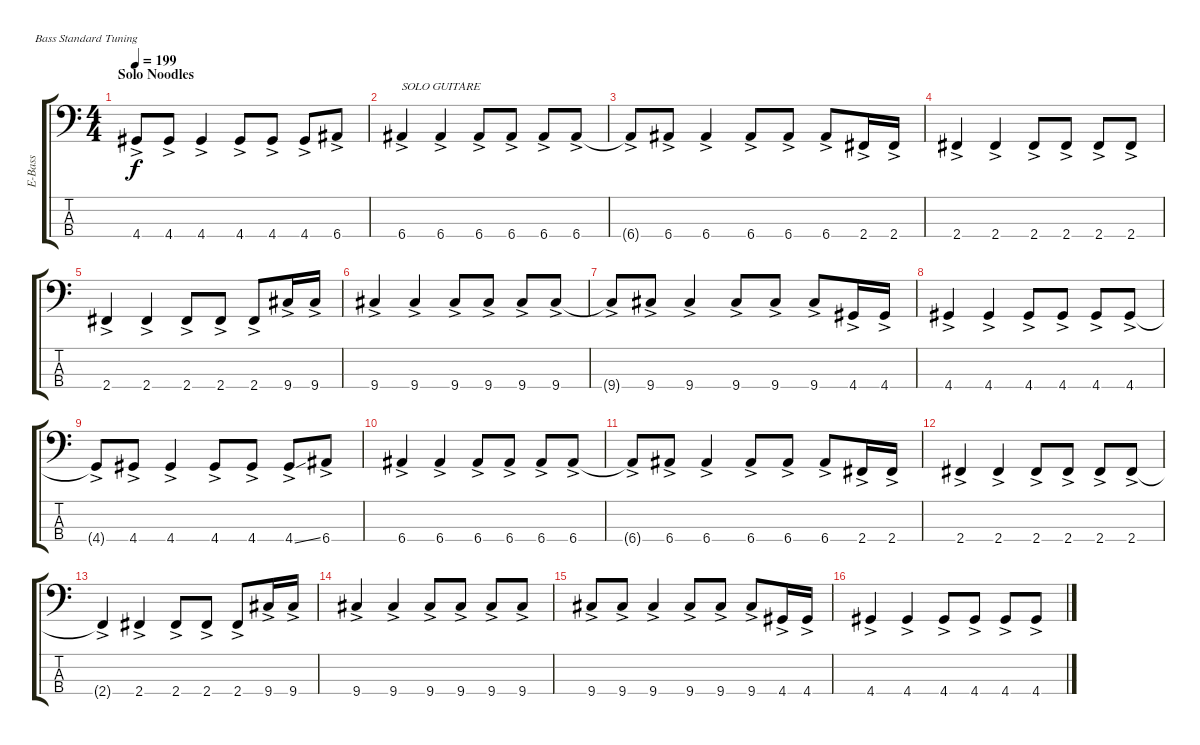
\track ("Bass" "E-Bass") {instrument electricbassfinger}
\staff {score tabs}
\tuning (G2 D2 A1 E1)
\ts (4 4)
\section ("" "Solo Noodles")
\tempo 199
\clef f4
\ks c
4.4{ac t}.8{dy f} 4.4{ac}.8 4.4{ac}.4 4.4{ac}.8 4.4{ac}.8 4.4{ac}.8 6.4{ac}.8 |
6.4{ac}.4{txt "SOLO GUITARE"} 6.4{ac}.4 6.4{ac}.8 6.4{ac}.8 6.4{ac}.8 6.4{ac}.8 |
6.4{ac t}.8 6.4{ac}.8 6.4{ac}.4 6.4{ac}.8 6.4{ac}.8 6.4{ac}.8 2.4{ac}.16 2.4{ac}.16 |
2.4{ac}.4 2.4{ac}.4 2.4{ac}.8 2.4{ac}.8 2.4{ac}.8 2.4{ac}.8 |
2.4{ac}.4 2.4{ac}.4 2.4{ac}.8 2.4{ac}.8 2.4{ac}.8 9.4{ac}.16 9.4{ac}.16 |
9.4{ac}.4 9.4{ac}.4 9.4{ac}.8 9.4{ac}.8 9.4{ac}.8 9.4{ac}.8 |
9.4{ac t}.8 9.4{ac}.8 9.4{ac}.4 9.4{ac}.8 9.4{ac}.8 9.4{ac}.8 4.4{ac}.16 4.4{ac}.16 |
4.4{ac}.4 4.4{ac}.4 4.4{ac}.8 4.4{ac}.8 4.4{ac}.8 4.4{ac}.8 |
4.4{ac t}.8 4.4{ac}.8 4.4{ac}.4 4.4{ac}.8 4.4{ac}.8 4.4{ss ac}.8 6.4{ac}.8 |
6.4{ac}.4 6.4{ac}.4 6.4{ac}.8 6.4{ac}.8 6.4{ac}.8 6.4{ac}.8 |
6.4{ac t}.8 6.4{ac}.8 6.4{ac}.4 6.4{ac}.8 6.4{ac}.8 6.4{ac}.8 2.4{ac}.16 2.4{ac}.16 |
2.4{ac}.4 2.4{ac}.4 2.4{ac}.8 2.4{ac}.8 2.4{ac}.8 2.4{ac}.8 |
2.4{ac t}.4 2.4{ac}.4 2.4{ac}.8 2.4{ac}.8 2.4{ac}.8 9.4{ac}.16 9.4{ac}.16 |
9.4{ac}.4 9.4{ac}.4 9.4{ac}.8 9.4{ac}.8 9.4{ac}.8 9.4{ac}.8 |
9.4{ac}.8 9.4{ac}.8 9.4{ac}.4 9.4{ac}.8 9.4{ac}.8 9.4{ac}.8 4.4{ac}.16 4.4{ac}.16 |
4.4{ac}.4 4.4{ac}.4 4.4{ac}.8 4.4{ac}.8 4.4{ac}.8 4.4{ac}.8
